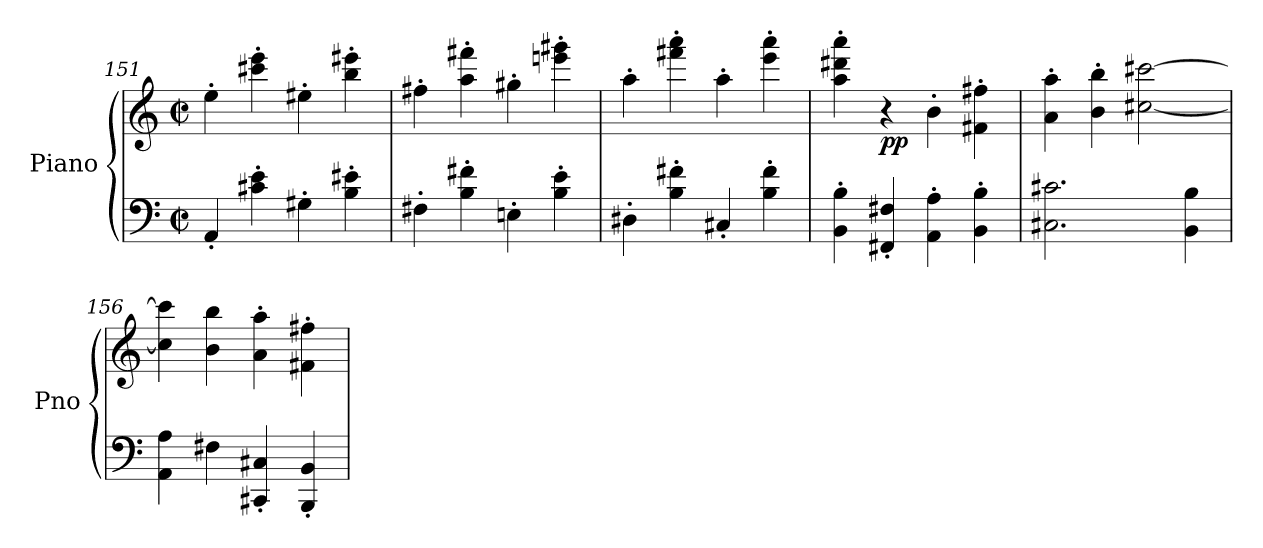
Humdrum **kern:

**kern	**kern	**dynam
*part1	*part1	*part1
*staff2	*staff1	*staff1/2
*I"Piano	*	*
*I'Pno	*	*
*clefF4	*clefG2	*
*k[]	*k[]	*
*M4/4	*M4/4	*
*met(c|)	*met(c|)	*
=151	=151	=151
4AA'/	4ee'\	.
4c#X\' 4e\'	4ccc#X\' 4eee\'	.
4G#X'\	4ee#X'\	.
4B\' 4e#X\'	4bb\' 4eee#X\'	.
!!LO:LB:g=z
=152	=152	=152
4F#X'\	4ff#X'\	.
4B\' 4f#X\'	4aa\' 4fff#X\'	.
4En'\	4gg#X'\	.
4B\' 4e\'	4eeen\' 4ggg#X\'	.
=153	=153	=153
4D#X'\	4aa'\	.
4B\' 4f#X\'	4fff#X\' 4aaa\'	.
4C#X'/	4aa'\	.
4B\' 4f#\'	4eee\' 4aaa\'	.
=154	=154	=154
4BB\' 4B\'	4aa\' 4ddd#X\' 4aaa\'	.
!	!	!LO:DY:b
4FF#X/' 4F#X/'	4r	pp
4AA\' 4A\'	4b'\	.
4BB\' 4B\'	4f#X\' 4ff#X\'	.
=155	=155	=155
2.C#X\ 2.c#X\	4a\' 4aa\'	.
.	4b\' 4bb\'	.
.	[2cc#X\ [2ccc#X\	.
4BB\ 4B\	.	.
=156	=156	=156
4AA\ 4A\	4cc#\] 4ccc#\]	.
4F#X\	4b\ 4bb\	.
4CC#X/' 4C#X/'	4a\' 4aa\'	.
4BBB/' 4BB/'	4f#X\' 4ff#X\'	.
=	=	=
*-	*-	*-
